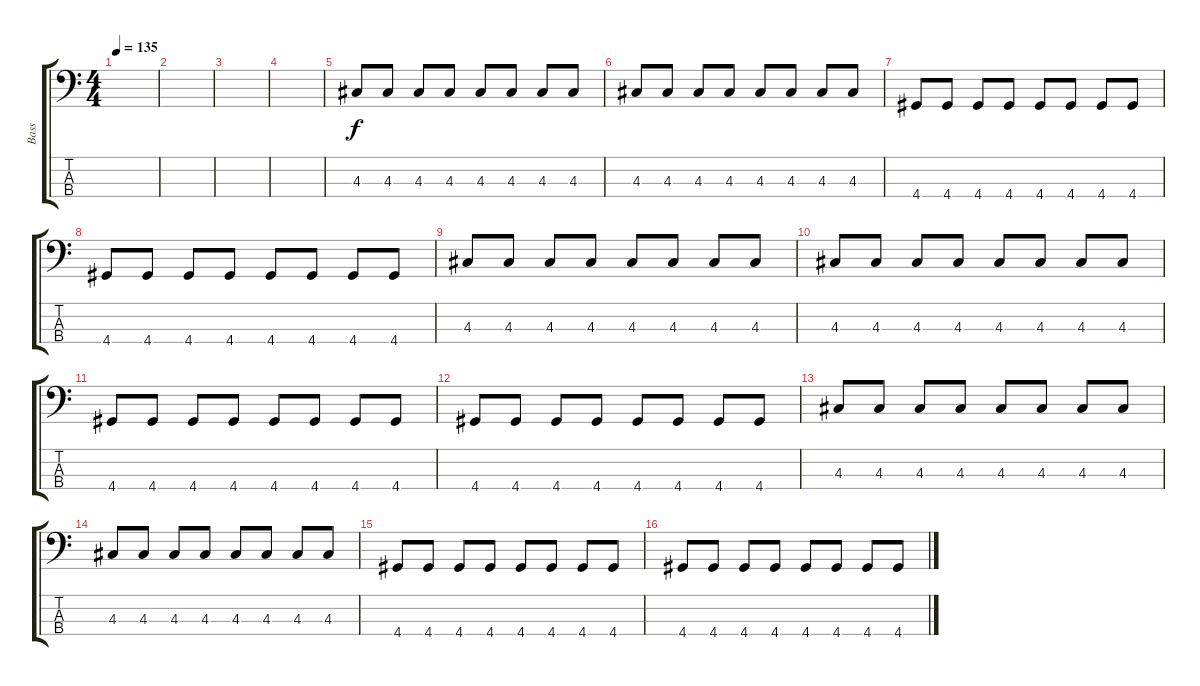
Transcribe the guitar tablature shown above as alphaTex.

\track ("Bass" "Bass") {instrument electricbassfinger}
\staff {score tabs}
\tuning (G2 D2 A1 E1) {hide}
\ts (4 4)
\tempo 135
\clef f4
\ks c
|
|
|
|
4.3.8 4.3.8 4.3.8 4.3.8 4.3.8 4.3.8 4.3.8 4.3.8 |
4.3.8 4.3.8 4.3.8 4.3.8 4.3.8 4.3.8 4.3.8 4.3.8 |
4.4.8 4.4.8 4.4.8 4.4.8 4.4.8 4.4.8 4.4.8 4.4.8 |
4.4.8 4.4.8 4.4.8 4.4.8 4.4.8 4.4.8 4.4.8 4.4.8 |
4.3.8 4.3.8 4.3.8 4.3.8 4.3.8 4.3.8 4.3.8 4.3.8 |
4.3.8 4.3.8 4.3.8 4.3.8 4.3.8 4.3.8 4.3.8 4.3.8 |
4.4.8 4.4.8 4.4.8 4.4.8 4.4.8 4.4.8 4.4.8 4.4.8 |
4.4.8 4.4.8 4.4.8 4.4.8 4.4.8 4.4.8 4.4.8 4.4.8 |
4.3.8 4.3.8 4.3.8 4.3.8 4.3.8 4.3.8 4.3.8 4.3.8 |
4.3.8 4.3.8 4.3.8 4.3.8 4.3.8 4.3.8 4.3.8 4.3.8 |
4.4.8 4.4.8 4.4.8 4.4.8 4.4.8 4.4.8 4.4.8 4.4.8 |
4.4.8 4.4.8 4.4.8 4.4.8 4.4.8 4.4.8 4.4.8 4.4.8
